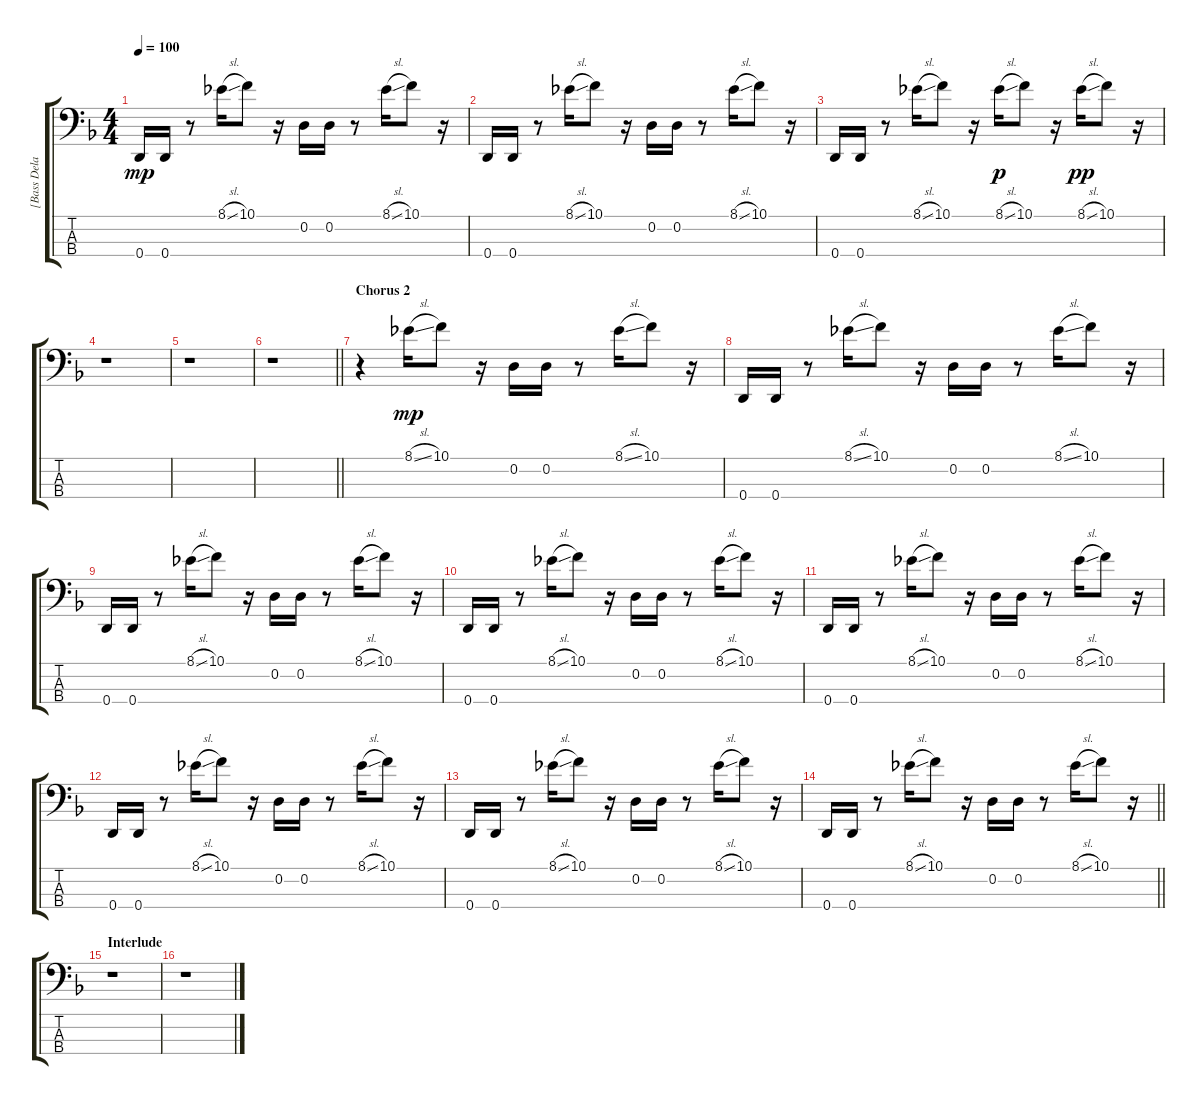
\track ("[Bass Delay]" "[Bass Dela") {instrument electricbassfinger}
\staff {score tabs}
\tuning (G2 D2 A1 D1) {hide}
\ts (4 4)
\tempo 100
\clef f4
\ks f
0.4.16{dy mp} 0.4.16 r.8 8.1{sl}.16 10.1.8 r.16 0.2.16 0.2.16 r.8 8.1{sl}.16 10.1.8 r.16 |
0.4.16 0.4.16 r.8 8.1{sl}.16 10.1.8 r.16 0.2.16 0.2.16 r.8 8.1{sl}.16 10.1.8 r.16 |
0.4.16 0.4.16 r.8 8.1{sl}.16 10.1.8 r.16 8.1{sl}.16{dy p} 10.1.8 r.16 8.1{sl}.16{dy pp} 10.1.8 r.16 |
r.1 |
r.1 |
\barLineRight lightlight
r.1 |
\section ("" "Chorus 2")
r.4 8.1{sl}.16{dy mp} 10.1.8 r.16 0.2.16 0.2.16 r.8 8.1{sl}.16 10.1.8 r.16 |
0.4.16 0.4.16 r.8 8.1{sl}.16 10.1.8 r.16 0.2.16 0.2.16 r.8 8.1{sl}.16 10.1.8 r.16 |
0.4.16 0.4.16 r.8 8.1{sl}.16 10.1.8 r.16 0.2.16 0.2.16 r.8 8.1{sl}.16 10.1.8 r.16 |
0.4.16 0.4.16 r.8 8.1{sl}.16 10.1.8 r.16 0.2.16 0.2.16 r.8 8.1{sl}.16 10.1.8 r.16 |
0.4.16 0.4.16 r.8 8.1{sl}.16 10.1.8 r.16 0.2.16 0.2.16 r.8 8.1{sl}.16 10.1.8 r.16 |
0.4.16 0.4.16 r.8 8.1{sl}.16 10.1.8 r.16 0.2.16 0.2.16 r.8 8.1{sl}.16 10.1.8 r.16 |
0.4.16 0.4.16 r.8 8.1{sl}.16 10.1.8 r.16 0.2.16 0.2.16 r.8 8.1{sl}.16 10.1.8 r.16 |
\barLineRight lightlight
0.4.16 0.4.16 r.8 8.1{sl}.16 10.1.8 r.16 0.2.16 0.2.16 r.8 8.1{sl}.16 10.1.8 r.16 |
\section ("" "Interlude")
r.1 |
r.1
